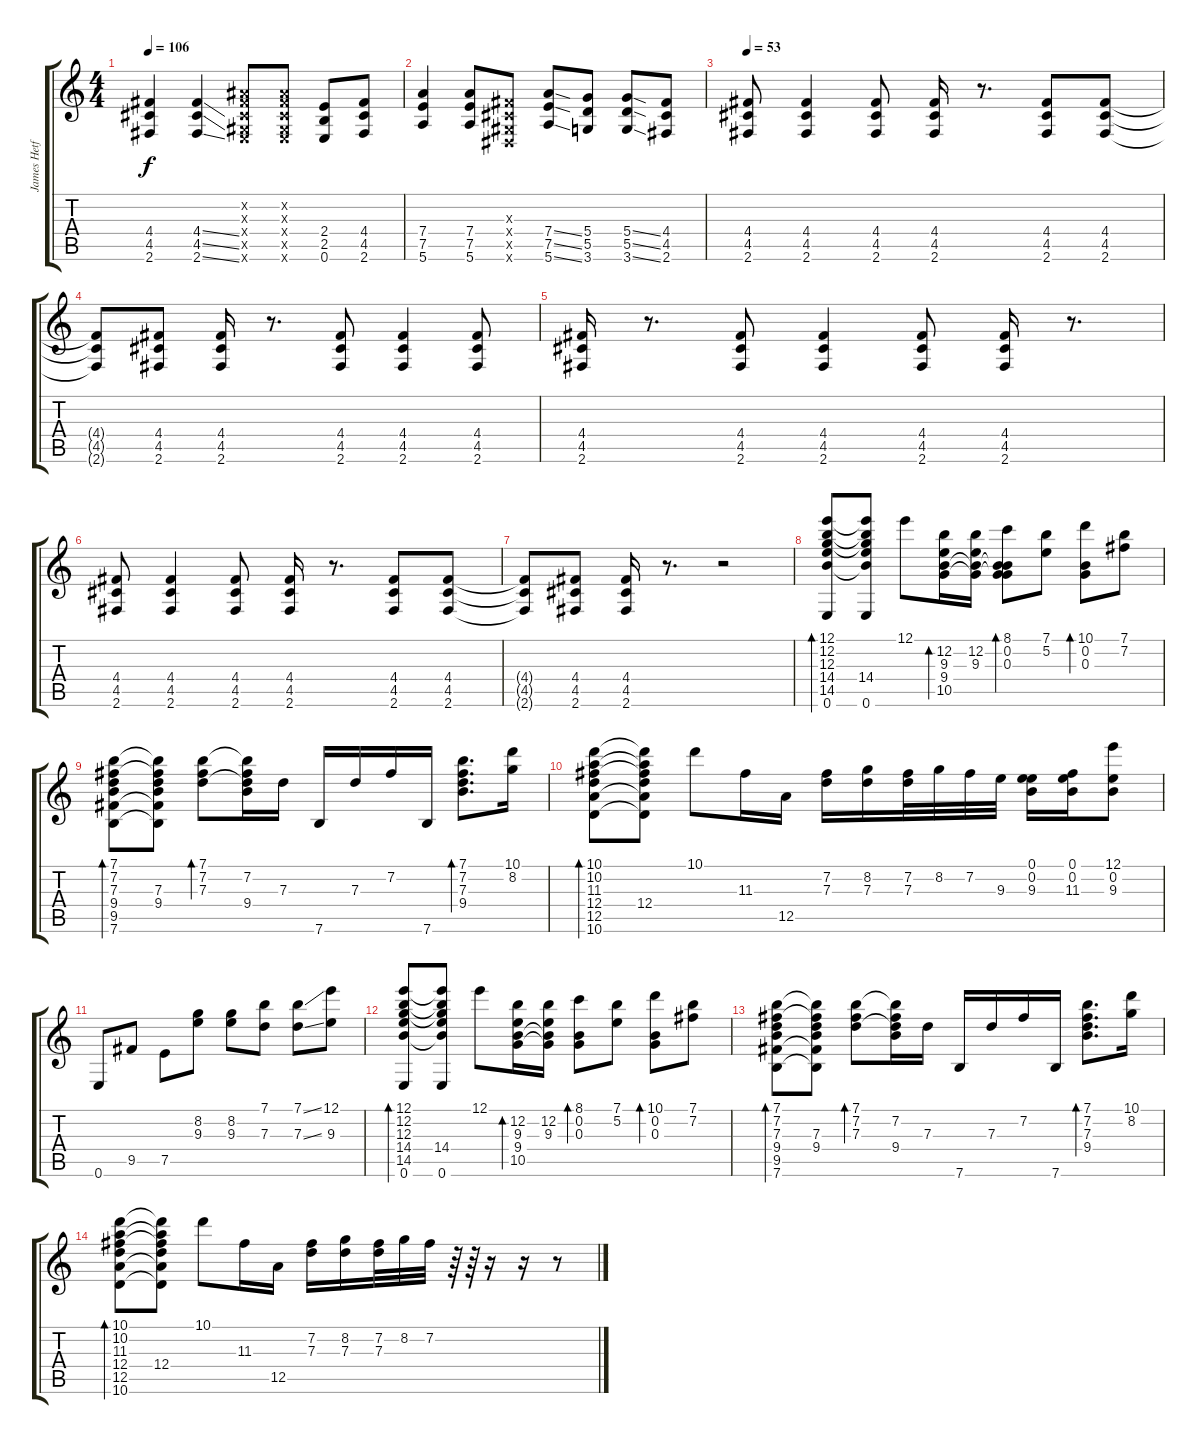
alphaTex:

\track ("James Hetfield" "James Hetf") {instrument distortionguitar}
\staff {score tabs}
\tuning (E4 B3 G3 D3 A2 E2) {hide}
\ts (4 4)
\tempo 106
\clef g2
\ks c
(4.4 4.5 2.6).4{dy f} (4.4{ss} 4.5{ss} 2.6{ss}).4 (-1.2{x} -1.3{x} -1.4{x} -1.5{x} 0.6{x}).8 (-1.2{x} -1.3{x} -1.4{x} -1.5{x} 0.6{x}).8 (2.4 2.5 0.6).8 (4.4 4.5 2.6).8 |
(7.4 7.5 5.6).4 (7.4 7.5 5.6).8 (-1.3{x} -1.4{x} -1.5{x} -1.6{x}).8 (7.4{ss} 7.5{ss} 5.6{ss}).8 (5.4 5.5 3.6).8 (5.4{ss} 5.5{ss} 3.6{ss}).8 (4.4 4.5 2.6).8 |
\tempo 53
(4.4 4.5 2.6).8 (4.4 4.5 2.6).4 (4.4 4.5 2.6).8 (4.4 4.5 2.6).16 r.8{d} (4.4 4.5 2.6).8 (4.4 4.5 2.6).8 |
(4.4{t} 4.5{t} 2.6{t}).8 (4.4 4.5 2.6).8 (4.4 4.5 2.6).16 r.8{d} (4.4 4.5 2.6).8 (4.4 4.5 2.6).4 (4.4 4.5 2.6).8 |
(4.4 4.5 2.6).16 r.8{d} (4.4 4.5 2.6).8 (4.4 4.5 2.6).4 (4.4 4.5 2.6).8 (4.4 4.5 2.6).16 r.8{d} |
(4.4 4.5 2.6).8 (4.4 4.5 2.6).4 (4.4 4.5 2.6).8 (4.4 4.5 2.6).16 r.8{d} (4.4 4.5 2.6).8 (4.4 4.5 2.6).8 |
(4.4{t} 4.5{t} 2.6{t}).8 (4.4 4.5 2.6).8 (4.4 4.5 2.6).16 r.8{d} r.2 |
(12.1 12.2 12.3 14.4 14.5 0.6).8{bd 60 instrument acousticguitarsteel} (12.1{t} 12.2{t} 12.3{t} 14.4 14.5{t} 0.6).8 12.1.8 (12.2 9.3 9.4 10.5).16{bd 60} (12.2 9.3 9.4{t} 10.5{t}).16 (8.1 0.2 0.3 9.4{t} 10.5{t}).8{bd 60} (7.1 5.2).8 (10.1 0.2 0.3).8{bd 60} (7.1 7.2).8 |
(7.1 7.2 7.3 9.4 9.5 7.6).8{bd 60} (7.1{t} 7.2{t} 7.3 9.4 9.5{t} 7.6{t}).8 (7.1 7.2 7.3).8{bd 60} (7.1{t} 7.2 7.3{t} 9.4).16 7.3.16 7.6.16 7.3.16 7.2.16 7.6.16 (7.1 7.2 7.3 9.4).8{d bd 60} (10.1 8.2).16 |
(10.1 10.2 11.3 12.4 12.5 10.6).8{bd 60} (10.1{t} 10.2{t} 11.3{t} 12.4 12.5{t} 10.6{t}).8 10.1.8 11.3.16 12.5.16 (7.2 7.3).16 (8.2 7.3).16 (7.2 7.3).32 8.2.32 7.2.32 9.3.32 (0.1 0.2 9.3).16 (0.1 0.2 11.3).16 (12.1 0.2 9.3).8 |
0.6.8 9.5.8 7.5.8 (8.2 9.3).8 (8.2 9.3).8 (7.1 7.3).8 (7.1{ss} 7.3{ss}).8 (12.1 9.3).8 |
(12.1 12.2 12.3 14.4 14.5 0.6).8{bd 60} (12.1{t} 12.2{t} 12.3{t} 14.4 14.5{t} 0.6).8 12.1.8 (12.2 9.3 9.4 10.5).16{bd 60} (12.2 9.3 9.4{t} 10.5{t}).16 (8.1 0.2 0.3).8{bd 60} (7.1 5.2).8 (10.1 0.2 0.3).8{bd 60} (7.1 7.2).8 |
(7.1 7.2 7.3 9.4 9.5 7.6).8{bd 60} (7.1{t} 7.2{t} 7.3 9.4 9.5{t} 7.6{t}).8 (7.1 7.2 7.3).8{bd 60} (7.1{t} 7.2 7.3{t} 9.4).16 7.3.16 7.6.16 7.3.16 7.2.16 7.6.16 (7.1 7.2 7.3 9.4).8{d bd 60} (10.1 8.2).16 |
(10.1 10.2 11.3 12.4 12.5 10.6).8{bd 60} (10.1{t} 10.2{t} 11.3{t} 12.4 12.5{t} 10.6{t}).8 10.1.8 11.3.16 12.5.16 (7.2 7.3).16 (8.2 7.3).16 (7.2 7.3).32 8.2.32 7.2.32 r.64 r.64 r.16 r.16 r.8
